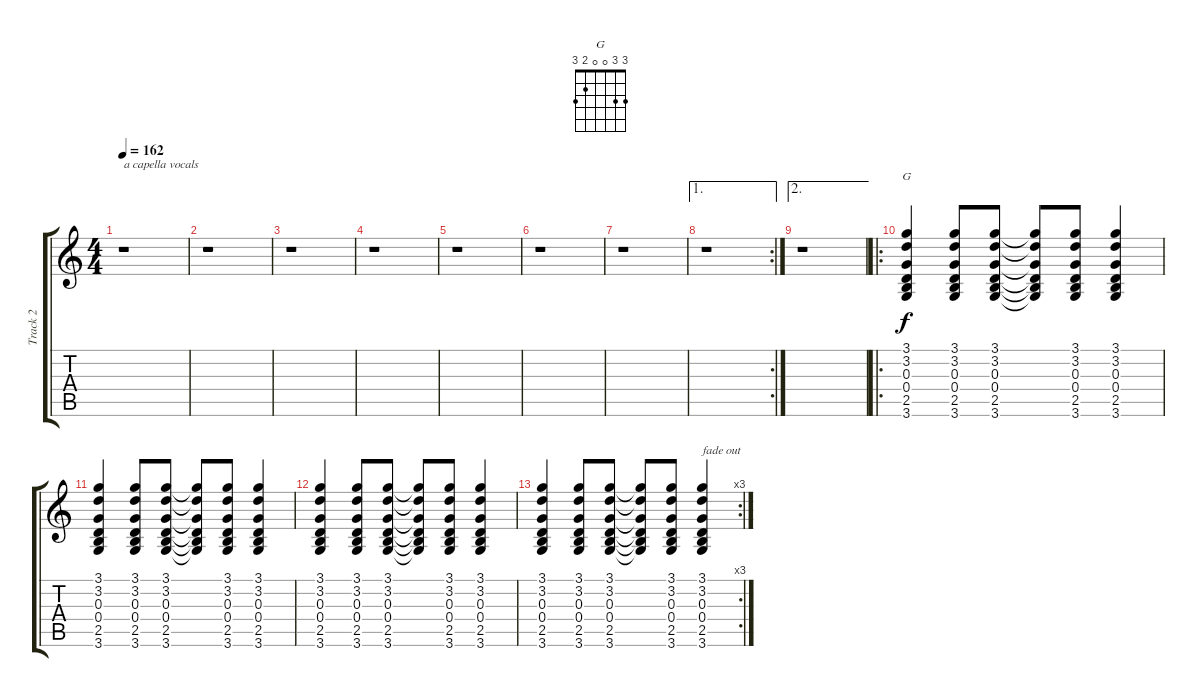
\track ("Track 2" "Track 2") {instrument electricguitarclean}
\staff {score tabs}
\tuning (E4 B3 G3 D3 A2 E2) {hide}
\chord ("G" 3 3 0 0 2 3)
\ts (4 4)
\tempo 162
\clef g2
\ks c
r.1{txt "a capella vocals" dy f} |
r.1 |
r.1 |
r.1 |
r.1 |
r.1 |
r.1 |
\ae 1
\rc 2
r.1 |
\ae 2
r.1 |
\ro
(3.1 3.2 0.3 0.4 2.5 3.6).4{ch "G"} (3.1 3.2 0.3 0.4 2.5 3.6).8 (3.1 3.2 0.3 0.4 2.5 3.6).8 (3.1{t} 3.2{t} 0.3{t} 0.4{t} 2.5{t} 3.6{t}).8 (3.1 3.2 0.3 0.4 2.5 3.6).8 (3.1 3.2 0.3 0.4 2.5 3.6).4 |
(3.1 3.2 0.3 0.4 2.5 3.6).4 (3.1 3.2 0.3 0.4 2.5 3.6).8 (3.1 3.2 0.3 0.4 2.5 3.6).8 (3.1{t} 3.2{t} 0.3{t} 0.4{t} 2.5{t} 3.6{t}).8 (3.1 3.2 0.3 0.4 2.5 3.6).8 (3.1 3.2 0.3 0.4 2.5 3.6).4 |
(3.1 3.2 0.3 0.4 2.5 3.6).4 (3.1 3.2 0.3 0.4 2.5 3.6).8 (3.1 3.2 0.3 0.4 2.5 3.6).8 (3.1{t} 3.2{t} 0.3{t} 0.4{t} 2.5{t} 3.6{t}).8 (3.1 3.2 0.3 0.4 2.5 3.6).8 (3.1 3.2 0.3 0.4 2.5 3.6).4 |
\rc 3
(3.1 3.2 0.3 0.4 2.5 3.6).4 (3.1 3.2 0.3 0.4 2.5 3.6).8 (3.1 3.2 0.3 0.4 2.5 3.6).8 (3.1{t} 3.2{t} 0.3{t} 0.4{t} 2.5{t} 3.6{t}).8 (3.1 3.2 0.3 0.4 2.5 3.6).8 (3.1 3.2 0.3 0.4 2.5 3.6).4{txt "fade out"}
